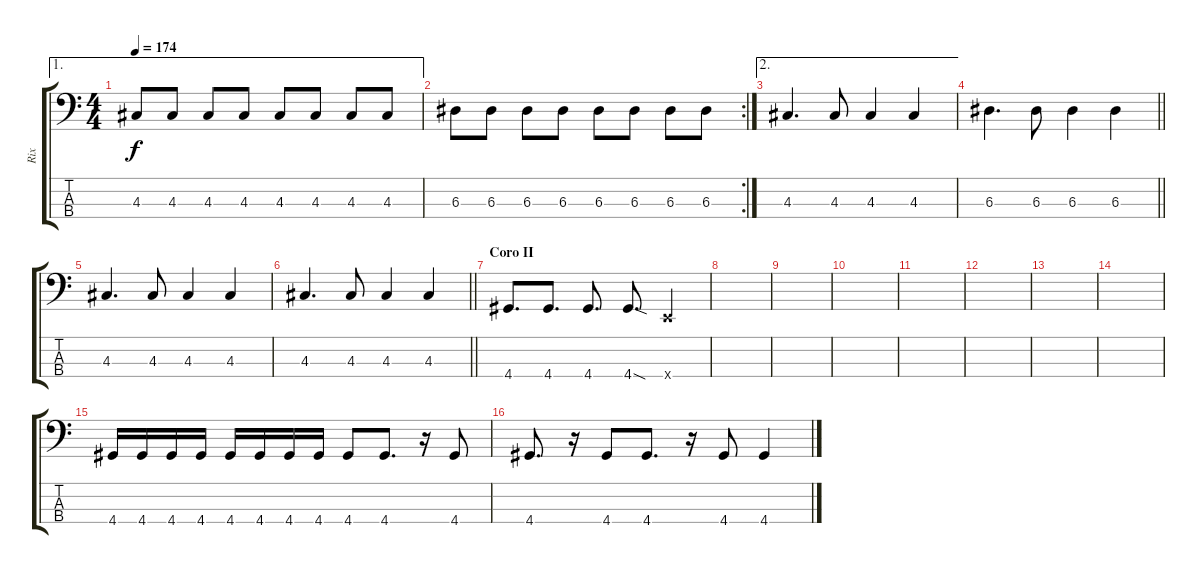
\track ("Rix" "Rix") {instrument electricbasspick}
\staff {score tabs}
\tuning (G2 D2 A1 E1) {hide}
\ae 1
\ts (4 4)
\tempo 174
\clef f4
\ks c
4.3.8{dy f} 4.3.8 4.3.8 4.3.8 4.3.8 4.3.8 4.3.8 4.3.8 |
\rc 2
6.3.8 6.3.8 6.3.8 6.3.8 6.3.8 6.3.8 6.3.8 6.3.8 |
\ae 2
4.3.4{d} 4.3.8 4.3.4 4.3.4 |
\barLineRight lightlight
6.3.4{d} 6.3.8 6.3.4 6.3.4 |
4.3.4{d} 4.3.8 4.3.4 4.3.4 |
\barLineRight lightlight
4.3.4{d} 4.3.8 4.3.4 4.3.4 |
\section ("" "Coro II")
4.4.8{d} 4.4.8{d} 4.4.8{d} 4.4{sod}.8{d} 0.4{x}.4 |
|
|
|
|
|
|
|
4.4.16 4.4.16 4.4.16 4.4.16 4.4.16 4.4.16 4.4.16 4.4.16 4.4.8 4.4.8{d} r.16 4.4.8 |
4.4.8{d} r.16 4.4.8 4.4.8{d} r.16 4.4.8 4.4.4
